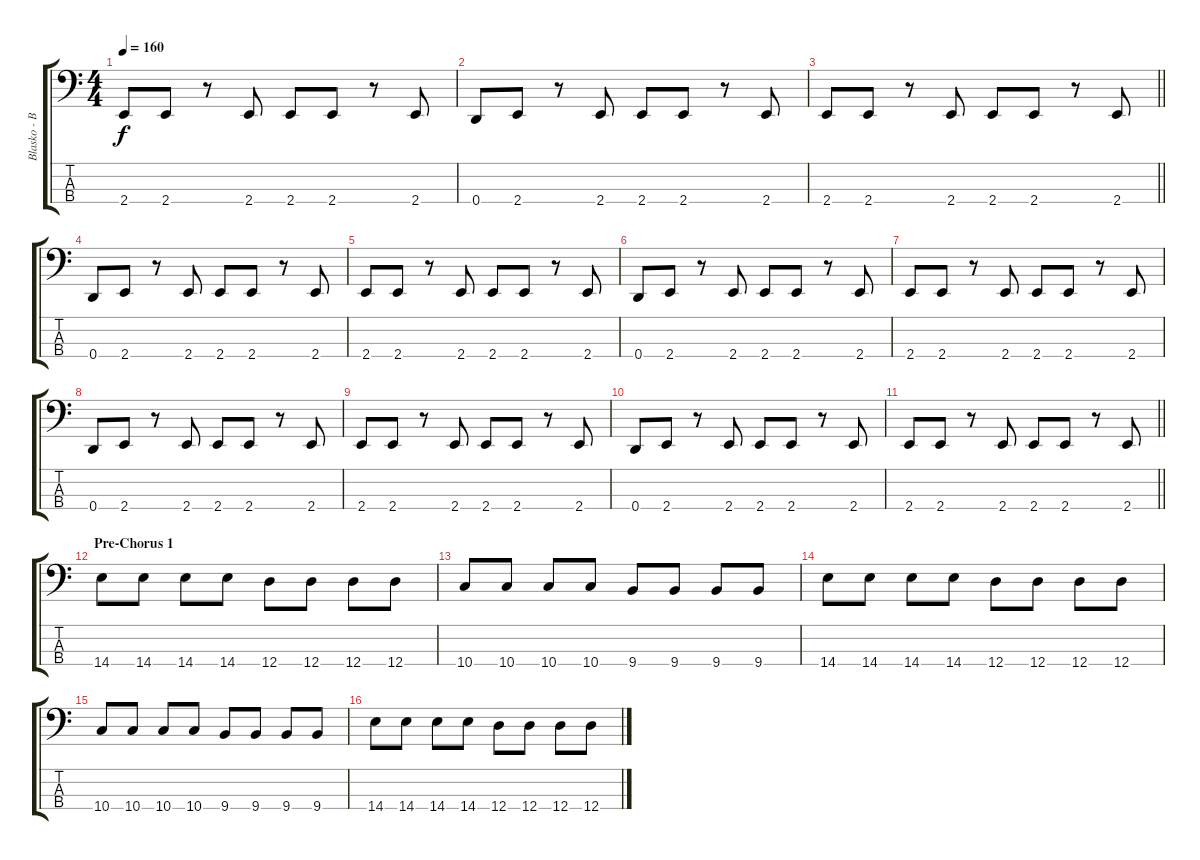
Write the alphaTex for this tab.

\track ("Blasko - Bass Guitar" "Blasko - B") {instrument electricbassfinger}
\staff {score tabs}
\tuning (F2 C2 G1 D1) {hide}
\ts (4 4)
\tempo 160
\clef f4
\ks c
2.4.8{dy f} 2.4.8 r.8 2.4.8 2.4.8 2.4.8 r.8 2.4.8 |
0.4.8 2.4.8 r.8 2.4.8 2.4.8 2.4.8 r.8 2.4.8 |
\barLineRight lightlight
2.4.8 2.4.8 r.8 2.4.8 2.4.8 2.4.8 r.8 2.4.8 |
\section ("" "")
0.4.8 2.4.8 r.8 2.4.8 2.4.8 2.4.8 r.8 2.4.8 |
2.4.8 2.4.8 r.8 2.4.8 2.4.8 2.4.8 r.8 2.4.8 |
0.4.8 2.4.8 r.8 2.4.8 2.4.8 2.4.8 r.8 2.4.8 |
2.4.8 2.4.8 r.8 2.4.8 2.4.8 2.4.8 r.8 2.4.8 |
0.4.8 2.4.8 r.8 2.4.8 2.4.8 2.4.8 r.8 2.4.8 |
2.4.8 2.4.8 r.8 2.4.8 2.4.8 2.4.8 r.8 2.4.8 |
0.4.8 2.4.8 r.8 2.4.8 2.4.8 2.4.8 r.8 2.4.8 |
\barLineRight lightlight
2.4.8 2.4.8 r.8 2.4.8 2.4.8 2.4.8 r.8 2.4.8 |
\section ("" "Pre-Chorus 1")
14.4.8 14.4.8 14.4.8 14.4.8 12.4.8 12.4.8 12.4.8 12.4.8 |
10.4.8 10.4.8 10.4.8 10.4.8 9.4.8 9.4.8 9.4.8 9.4.8 |
14.4.8 14.4.8 14.4.8 14.4.8 12.4.8 12.4.8 12.4.8 12.4.8 |
10.4.8 10.4.8 10.4.8 10.4.8 9.4.8 9.4.8 9.4.8 9.4.8 |
14.4.8 14.4.8 14.4.8 14.4.8 12.4.8 12.4.8 12.4.8 12.4.8
